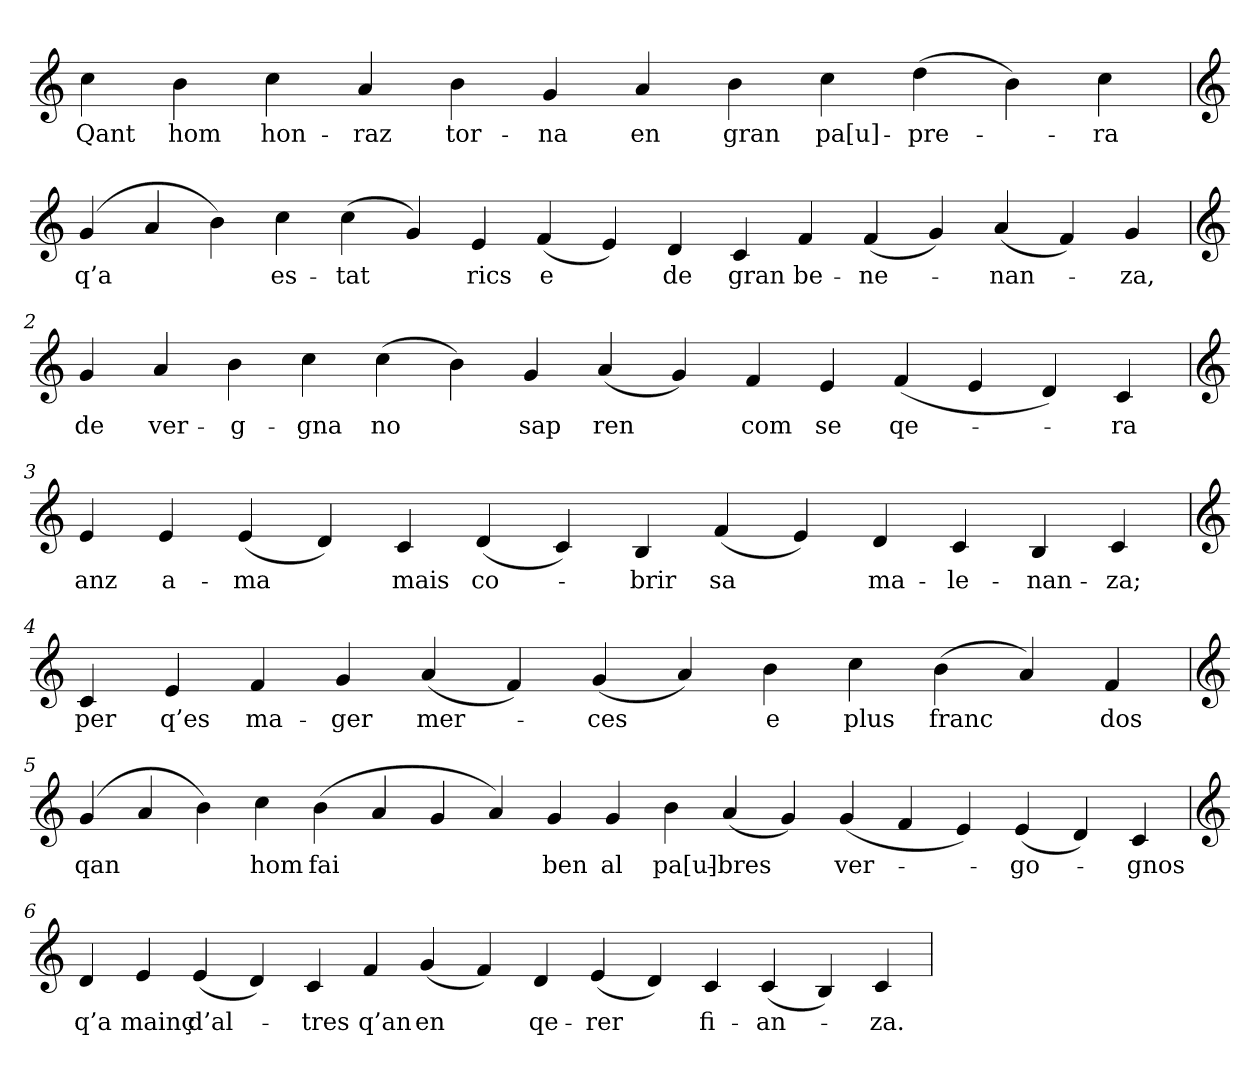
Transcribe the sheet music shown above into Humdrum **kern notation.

**kern	**text
*part1	*part1
*staff1	*staff1
*clefG2	*
=	=
4cc	Qant
4b	hom
4cc	hon-
4a	-raz
4b	tor-
4g	-na
4a	en
4b	gran
4cc	pa[u]-
(4dd	-pre-
4b)	.
4cc	-ra
=1	=1
*clefG2	*
(4g	q’a
4a	.
4b)	.
4cc	es-
(4cc	-tat
4g)	.
4e	rics
(4f	e
4e)	.
4d	de
4c	gran
4f	be-
(4f	-ne-
4g)	.
(4a	-nan-
4f)	.
4g	-za,
=2	=2
*clefG2	*
4g	de
4a	ver-
4b	-g-
4cc	-gna
(4cc	no
4b)	.
4g	sap
(4a	ren
4g)	.
4f	com
4e	se
(4f	qe-
4e	.
4d)	.
4c	-ra
=3	=3
*clefG2	*
4e	anz
4e	a-
(4e	-ma
4d)	.
4c	mais
(4d	co-
4c)	.
4B	-brir
(4f	sa
4e)	.
4d	ma-
4c	-le-
4B	-nan-
4c	-za;
=4	=4
*clefG2	*
4c	per
4e	q’es
4f	ma-
4g	-ger
(4a	mer-
4f)	.
(4g	-ces
4a)	.
4b	e
4cc	plus
(4b	franc
4a)	.
4f	dos
=5	=5
*clefG2	*
(4g	qan
4a	.
4b)	.
4cc	hom
(4b	fai
4a	.
4g	.
4a)	.
4g	ben
4g	al
4b	pa[u]-
(4a	-bres
4g)	.
(4g	ver-
4f	.
4e)	.
(4e	-go-
4d)	.
4c	-gnos
=6	=6
*clefG2	*
4d	q’a
4e	mainç
(4e	d’al-
4d)	.
4c	-tres
4f	q’an
(4g	en
4f)	.
4d	qe-
(4e	-rer
4d)	.
4c	fi-
(4c	-an-
4B)	.
4c	-za.
=	=
*-	*-
